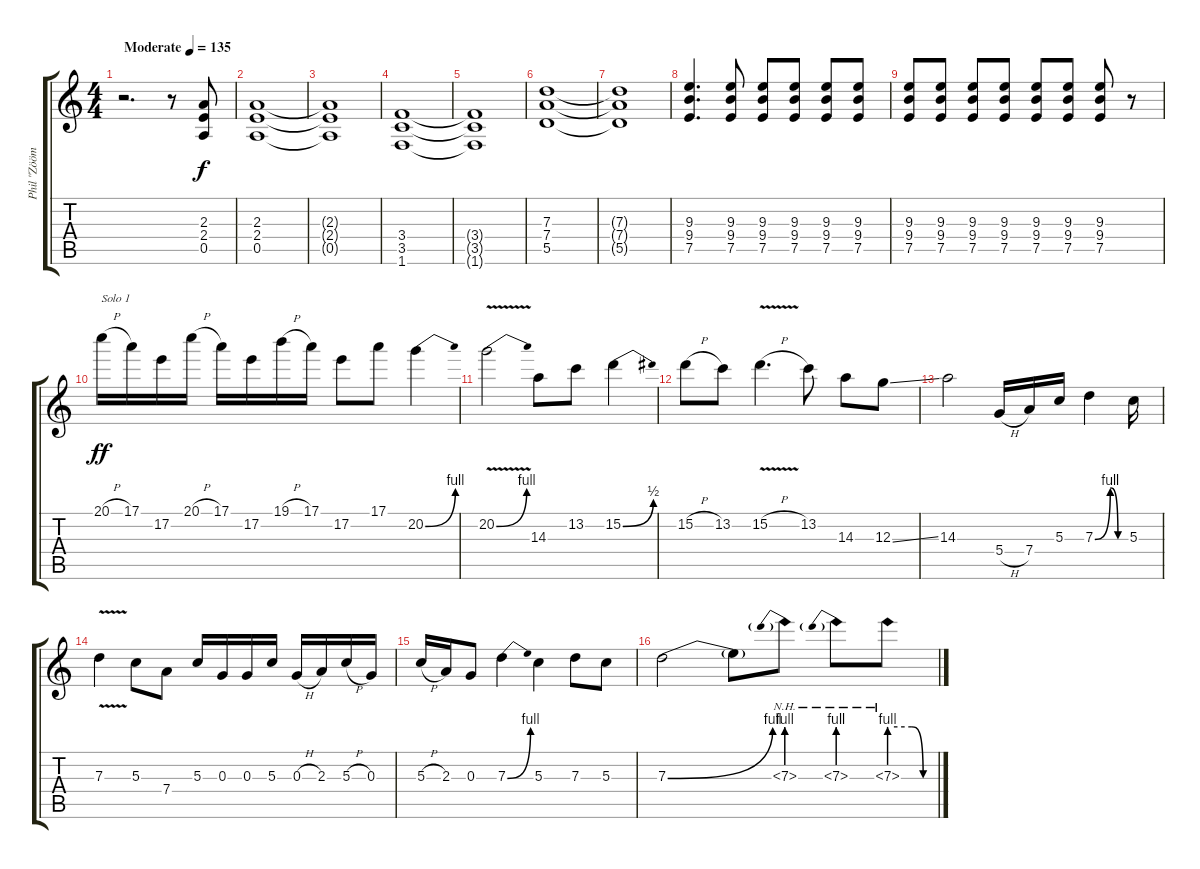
\track ("Phil \"Zööm\" Campbell" "Phil \"Zööm") {instrument distortionguitar}
\staff {score tabs}
\tuning (E4 B3 G3 D3 A2 E2) {hide}
\ts (4 4)
\tempo (135 "Moderate")
\clef g2
\ks c
r.2{d dy f instrument distortionguitar} r.8 (2.3 2.4 0.5).8 |
(2.3 2.4 0.5).1 |
(2.3{t} 2.4{t} 0.5{t}).1 |
(3.4 3.5 1.6).1 |
(3.4{t} 3.5{t} 1.6{t}).1 |
(7.3 7.4 5.5).1 |
(7.3{t} 7.4{t} 5.5{t}).1 |
(9.3 9.4 7.5).4{d} (9.3 9.4 7.5).8 (9.3 9.4 7.5).8 (9.3 9.4 7.5).8 (9.3 9.4 7.5).8 (9.3 9.4 7.5).8 |
(9.3 9.4 7.5).8 (9.3 9.4 7.5).8 (9.3 9.4 7.5).8 (9.3 9.4 7.5).8 (9.3 9.4 7.5).8 (9.3 9.4 7.5).8 (9.3 9.4 7.5).8 r.8 |
20.1{h}.16{txt "Solo 1" dy ff} 17.1.16 17.2.16 20.1{h}.16 17.1.16 17.2.16 19.1{h}.16 17.1.16 17.2.8 17.1.8 20.2{be (bend 0 0 60 4)}.4 |
20.2{be (bend 0 0 60 4) v}.2 14.3.8 13.2.8 15.2{be (bend 0 0 60 2)}.4 |
15.2{h}.8 13.2.8 15.2{v h}.4{d} 13.2.8 14.3.8 12.3{ss}.8 |
14.3.2 5.4{h}.16 7.4.16 5.3.16 7.3{be (custom 0 0 30 4 45 0 60 0)}.4 5.3.16 |
7.3{v}.4 5.3.8 7.4.8 5.3.16 0.3.16 0.3.16 5.3.16 0.3{h}.16 2.3.16 5.3{h}.16 0.3.16 |
5.3{h}.16 2.3.16 0.3.8 7.3{be (bend 0 0 60 4)}.4 5.3.4 7.3.8 5.3.8 |
7.3{be (bend 0 0 60 4)}.2 7.3{t}.8 7.3{be (prebend 0 4 60 4) nh}.8 7.3{be (prebend 0 4 60 4) nh}.8 7.3{be (custom 0 4 30 4 45 0 60 0) nh}.8
